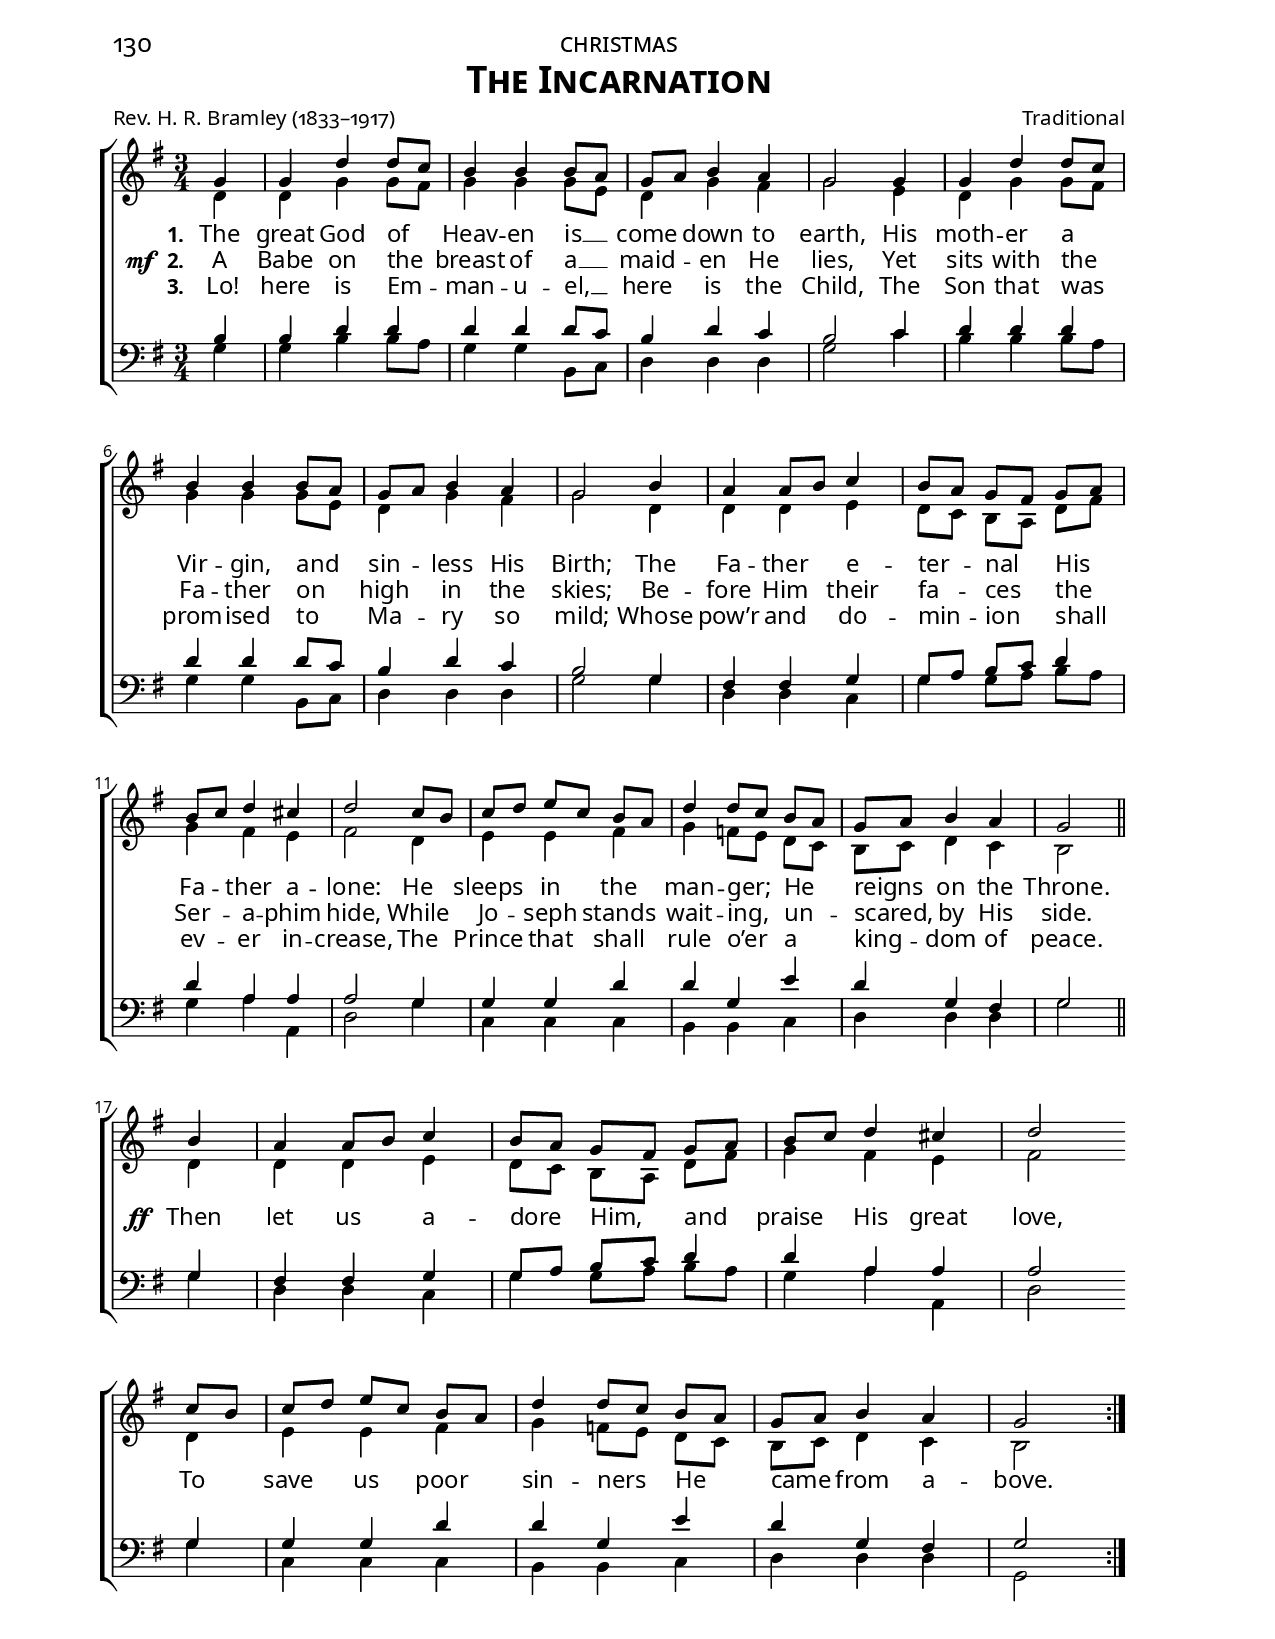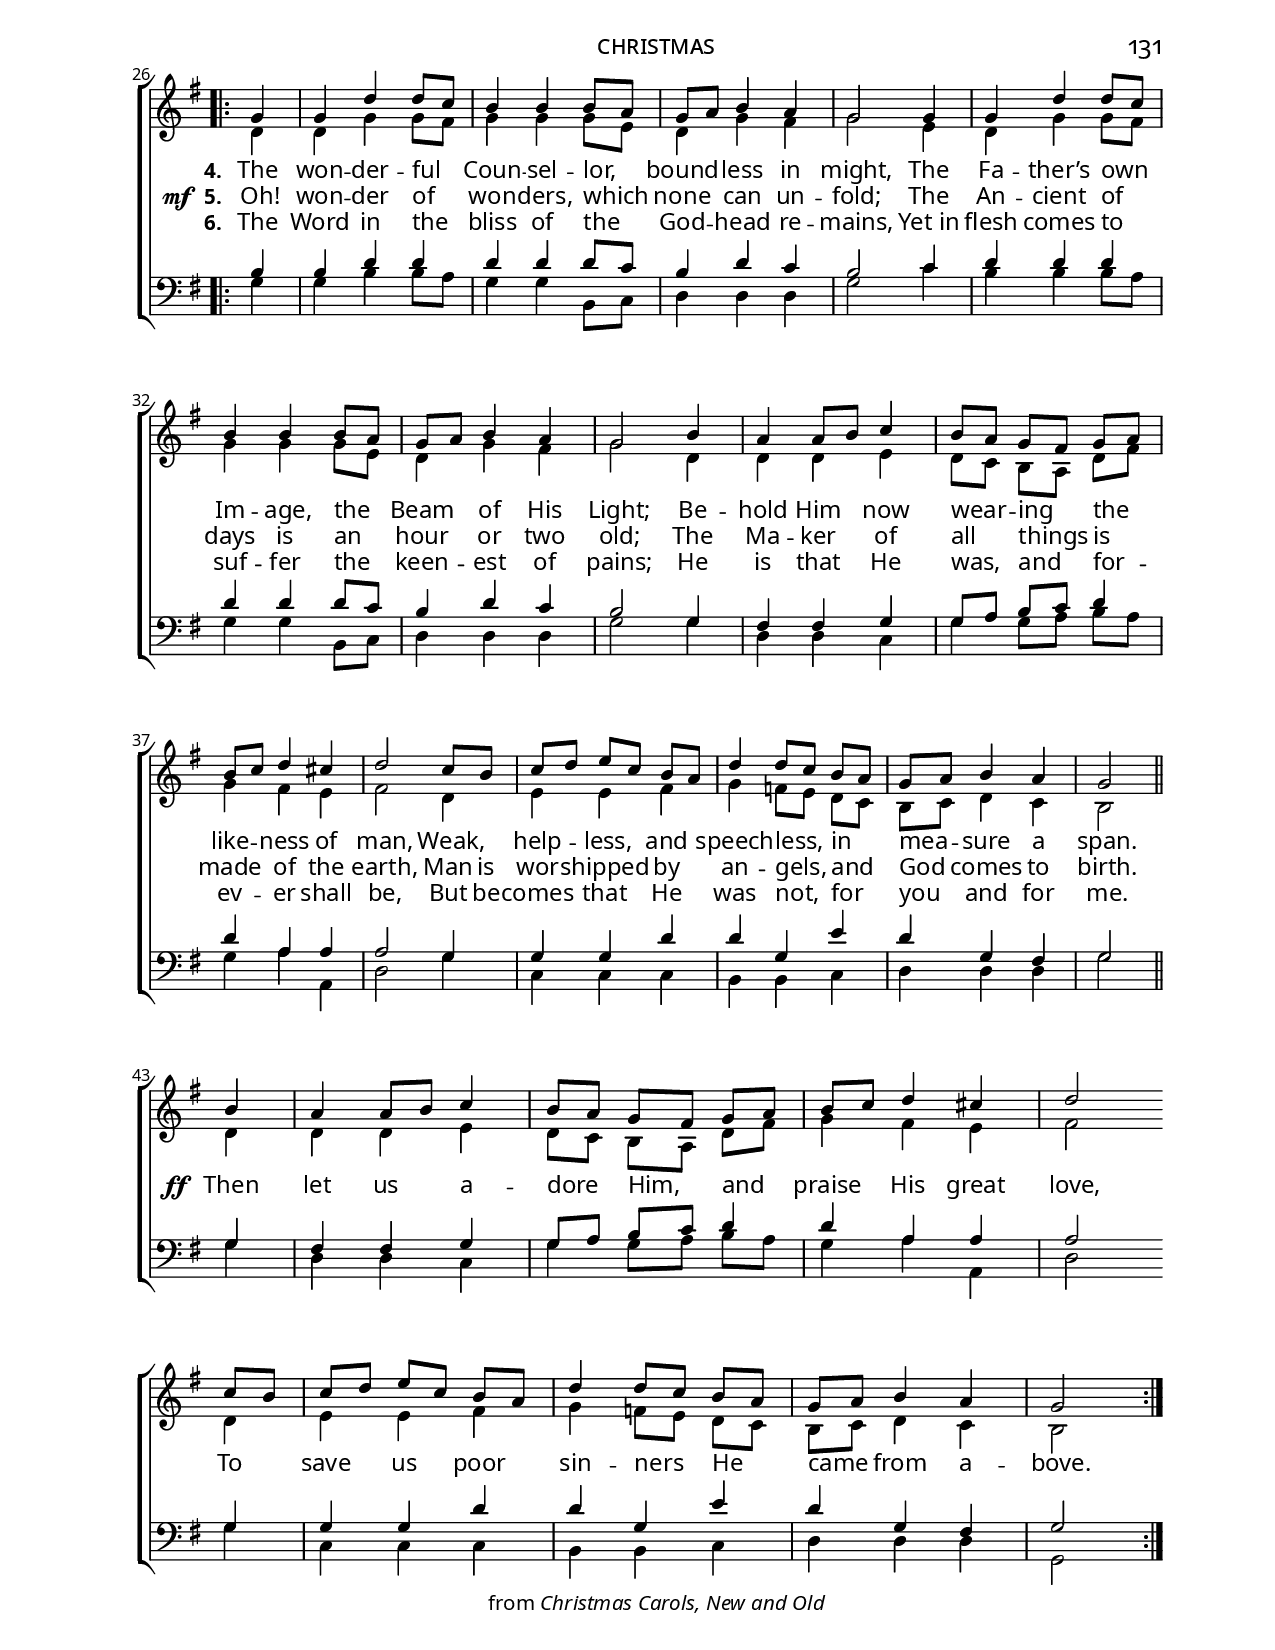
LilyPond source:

\version "2.14.2"
\include "util.ly"
\header {
  title = \markup{\override #'(font-name . "Garamond Premier Pro Semibold"){ \abs-fontsize #18 \smallCapsOldStyle"The Incarnation"}}
  poet = \markup\oldStyleNum"Rev. H. R. Bramley (1833–1917)"
  composer = \markup\oldStyleNum"Traditional"
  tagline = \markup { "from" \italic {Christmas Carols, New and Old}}
}
\paper {
  %print-all-headers = ##t
  paper-height = 11\in
  paper-width = 8.5\in
  indent = 0\in
  %system-system-spacing = #'((basic-distance . 10) (padding . 0))
  system-system-spacing =
    #'((basic-distance . 0)
       (minimum-distance . 0)
       (padding . -5)
       (stretchability . 100))
  ragged-last-bottom = ##f
  ragged-bottom = ##f
  two-sided = ##t
  inner-margin = 1\in
  outer-margin = 0.75\in
  top-margin = 0.26\in
  bottom-margin = 0.25\in
  first-page-number = #130
  print-first-page-number = ##t
  headerLine = \markup{\override #'(font-name . "Garamond Premier Pro") \smallCapsOldStyle"christmas"}
  oddHeaderMarkup = \markup\fill-line{
     \override #'(font-name . "Garamond Premier Pro")\abs-fontsize #12.5
     \combine 
        \fill-line{"" \on-the-fly #print-page-number-check-first
        \oldStylePageNum""
        }
        \fill-line{\headerLine}
  }
  evenHeaderMarkup = \markup {
     \override #'(font-name . "Garamond Premier Pro")\abs-fontsize #12.5
     \combine
        \on-the-fly #print-page-number-check-first
        \oldStylePageNum""
        \fill-line{\headerLine}
  }
}
#(set-global-staff-size 18) \paper{ #(define fonts (make-pango-font-tree "Garamond Premier Pro" "Garamond Premier Pro" "Garamond Premier Pro" (/ 18 20))) }
global = {
  \key g \major
  \time 3/4
  \autoBeamOff
  \override DynamicLineSpanner #'staff-padding = #0.0
  \override DynamicLineSpanner #'Y-extent = #'(0 . 0)
}

sopMusic = \relative c' {
  \repeat unfold 2 {
      \repeat volta 3 {
      \partial 4 g'4 |
      g d' d8[ c] |
      b4 b  b8[ a] |
      g[ a] b4 a |
      g2 g4 |
      
      g d' d8[ c] |
      b4 b b8[ a] |
      g[ a] b4 a |
      g2 b4 |
      a a8[ b] c4 |
      
      b8[ a] g[ fis] g[ a] |
      b[ c] d4 cis |
      d2 c8[ b] |
      c[ d] e[ c] b[ a] |
      d4 d8[ c] b[ a] |
      
      g[ a] b4 a |
      \partial 2 g2 \bar "||" \break
      \partial 4 b4 |
      a a8[ b] c4 |
      b8[ a] g[ fis] g[ a] |
      b[ c] d4 cis |
      
      d2 \bar""\break c8[ b] |
      c[ d] e[ c] b[ a] |
      d4 d8[ c] b[ a] |
      g[ a] b4 a |
      \partial 2 g2 \pageBreak
    }
  }
}
sopWords = \lyricmode {
  
}

altoMusic = \relative c' {
  \repeat unfold 2{
    d4 |
    d g g8[ fis] |
    g4 g g8[ e] |
    d4 g fis |
    g2 e4 |
    
    d4 g g8[ fis] |
    g4 g g8[ e] |
    d4 g fis |
    g2 d4 |
    d d e |
    
    d8[ c] b[ a] d[ fis] |
    g4 fis e |
    fis2 d4 |
    e e fis |
    g f8[ e] d[ c] |
    
    b[ c] d4 c |
    b2 |
    d4 |
    d d e |
    d8[ c] b[ a] d[ fis] |
    g4 fis e |
    
    fis2 d4 |
    e e fis |
    g f8[ e] d[ c] |
    b[ c] d4 c |
    b2
  }
}
altoWords = {
  \dropLyricsV
  \lyricmode {
    \set stanza = #"1. "
    The great God of Heav -- en is __ come down to earth,
    His moth -- er a Vir -- gin, and sin -- less His Birth;
    The Fa -- ther e -- ter -- nal His Fa -- ther a -- lone:
    He sleeps in the man -- ger; He reigns on the Throne.
  }
  \set stanza = \markup\dynamic"  ff "
  \lyricmode {  
    Then let us a -- dore Him, and praise His great love,
    To save us poor sin -- ners He came from a -- bove.
    
    \set stanza = #"4. "
    The won -- der -- ful Coun -- sel -- lor, bound -- less in might,
    The Fa -- ther’s own Im -- age, the Beam of His Light;
    Be -- hold Him now wear -- ing the like -- ness of man,
    Weak, help -- less, and speech -- less, in mea -- sure a span.
  }
  \set stanza = \markup\dynamic"  ff "
  \lyricmode {
    Then let us a -- dore Him, and praise His great love,
    To save us poor sin -- ners He came from a -- bove.
  }
}
altoWordsII = {
  \dropLyricsV
  \set stanza = \markup{\dynamic"  mf " "2. "}
  \lyricmode {
    A Babe on the breast of a __ maid -- en He lies,
    Yet sits with the Fa -- ther on high in the skies;
    Be -- fore Him their fa -- ces the Ser -- a -- phim hide,
    While Jo -- seph stands wait -- ing, un -- scared, by His side.
    
    \repeat unfold 22 {\skip1}
  }
  \set stanza = \markup{\dynamic"  mf " "5. "}
  \lyricmode{
    Oh! won -- der of won -- ders, which none can un -- fold;
    The An -- cient of days is an hour or two old;
    The Ma -- ker of all things is made of the \set associatedVoice = "sopranos"
    earth,
    \set ignoreMelismata = ##t
    Man \unset associatedVoice \unset ignoreMelismata is wor -- shipped by an -- gels, and God comes to birth.
  }
}
altoWordsIII = \lyricmode {
  \dropLyricsV
  \set stanza = #"3. "
  Lo! here is Em -- man -- u -- el, __ here is the Child,
  The Son that was prom -- ised to Ma -- ry so mild;
  Whose pow’r and do -- min -- ion shall ev -- er in -- crease,
  The Prince that shall rule o’er a king -- dom of peace.

  \repeat unfold 22 {\skip1}
  
  \set stanza = #"6. "
  The Word in the bliss of the God -- head re -- mains,
  Yet_in flesh comes to suf -- fer the keen -- est of pains;
  He is that He was, and for -- ev -- er shall \set associatedVoice = "sopranos"
  be,
  
  \set ignoreMelismata = ##t
  But \unset associatedVoice be -- \unset ignoreMelismata 
  comes that He was not, for you and for me.
}
altoWordsIV = \lyricmode {
}
altoWordsV = \lyricmode {
}
altoWordsVI = \lyricmode {
}
tenorMusic = \relative c' {
  \repeat unfold 2{
    b4 |
    b d d |
    d d d8[ c] |
    b4 d c |
    b2 c4 |
    
    d4 d d |
    d d d8[ c] |
    b4 d c |
    b2 g4 |
    fis fis g |
    
    g8[ a] b[ c] d4 |
    d a a |
    a2 g4 |
    g g d' |
    d g, e' |
    
    d g, fis |
    g2 |
    g4 |
    fis fis g |
    g8[ a] b[ c] d4 |
    d a a |
    
    a2 g4 |
    g g d' |
    d g, e' |
    d g, fis |
    g2
  }
}
tenorWords = \lyricmode {

}

bassMusic = \relative c {
  \repeat unfold 2{
    g'4 |
    g b b8[ a] |
    g4 g b,8[ c] |
    d4 d d |
    g2 c4 |
    
    b4 b b8[ a] |
    g4 g b,8[ c] |
    d4 d d |
    g2 g4 |
    d d c |
    
    g' g8[ a] b[ a] |
    g4 a a, |
    d2 g4 |
    c, c c |
    b b c |
    
    d d d |
    g2 |
    g4 |
    d d c |
    g' g8[ a] b[ a] |
    g4 a a, |
    
    d2 g4 |
    c, c c |
    b b c |
    d d d |
    g,2
  }
}
bassWords = \lyricmode {

}

pianoRH = \relative c' {
  
}
pianoLH = \relative c' {
  
}

\score {
  <<
   \new ChoirStaff <<
%    \new Lyrics = sopranos \with { \override VerticalAxisGroup #'nonstaff-relatedstaff-spacing = #'((basic-distance . 1)) }
    \new Staff = women <<
      \new Voice = "sopranos" { \voiceOne << \global \sopMusic >> }
      \new Voice = "altos" { \voiceTwo << \global \altoMusic >> }
    >>
    \new Lyrics \with { alignAboveContext = #"women" \override VerticalAxisGroup #'nonstaff-relatedstaff-spacing = #'((basic-distance . 1))} \lyricsto "sopranos" \sopWords
     \new Lyrics = "altosVI"  \with { alignBelowContext = #"women"} \lyricsto "altos" \altoWordsVI
    \new Lyrics = "altosV"  \with { alignBelowContext = #"women"} \lyricsto "altos" \altoWordsV
    \new Lyrics = "altosIV"  \with { alignBelowContext = #"women"} \lyricsto "altos" \altoWordsIV
    \new Lyrics = "altosIII"  \with { alignBelowContext = #"women"} \lyricsto "altos" \altoWordsIII
    \new Lyrics = "altosII"  \with { alignBelowContext = #"women"} \lyricsto "altos" \altoWordsII
    \new Lyrics = "altos"  \with { alignBelowContext = #"women" \override VerticalAxisGroup #'nonstaff-relatedstaff-spacing = #'((basic-distance . 1)) } \lyricsto "altos" \altoWords
   \new Staff = men <<
      \clef bass
      \new Voice = "tenors" { \voiceOne << \global \tenorMusic >> }
      \new Voice = "basses" { \voiceTwo << \global \bassMusic >> }
    >>
    \new Lyrics \with { alignAboveContext = #"men" \override VerticalAxisGroup #'nonstaff-relatedstaff-spacing = #'((basic-distance . 1)) } \lyricsto "tenors" \tenorWords
    \new Lyrics \with { alignBelowContext = #"men" \override VerticalAxisGroup #'nonstaff-relatedstaff-spacing = #'((basic-distance . 1)) } \lyricsto "basses" \bassWords
  >>
%    \new PianoStaff << \new Staff { \new Voice { \pianoRH } } \new Staff { \clef "bass" \pianoLH } >>
  >>
  \layout {
  \context {
    \Lyrics
    \override LyricText #'font-size = #1.3
  }
    \context {
      \Score
      %\override SpacingSpanner #'base-shortest-duration = #(ly:make-moment 1 8)
      %\override SpacingSpanner #'common-shortest-duration = #(ly:make-moment 1 4)
    }
    \context {
      % Remove all empty staves
      % \Staff \RemoveEmptyStaves \override VerticalAxisGroup #'remove-first = ##t
    }
    \context {
      \Lyrics
      \override LyricText #'X-offset = #center-on-word
    }
  }
}

